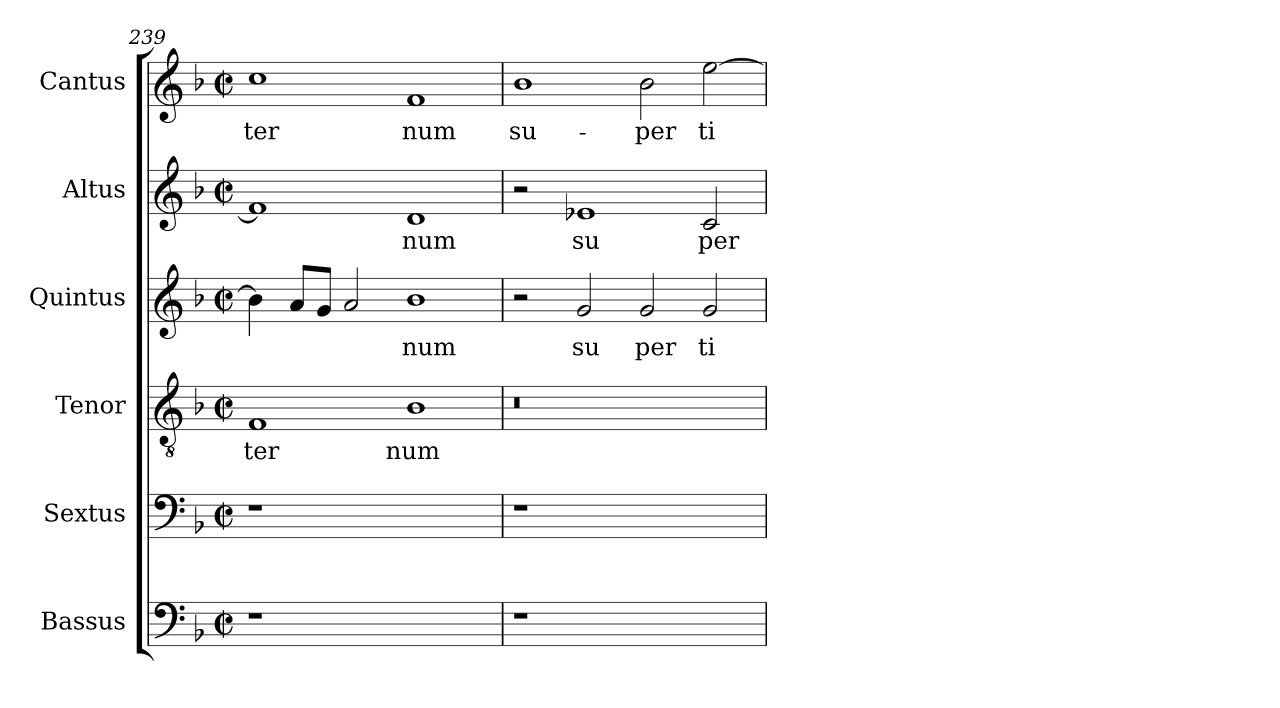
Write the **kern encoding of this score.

**kern	**kern	**kern	**text	**kern	**text	**kern	**text	**kern	**text
*part6	*part5	*part4	*part4	*part3	*part3	*part2	*part2	*part1	*part1
*staff6	*staff5	*staff4	*staff4	*staff3	*staff3	*staff2	*staff2	*staff1	*staff1
*I"Bassus	*I"Sextus	*I"Tenor	*	*I"Quintus	*	*I"Altus	*	*I"Cantus	*
*I'Bassus	*I'Sextus	*I'Tenor	*	*I'Quintus	*	*I'Altus	*	*I'Cantus	*
*clefF4	*clefF4	*clefGv2	*	*clefG2	*	*clefG2	*	*clefG2	*
*k[b-]	*k[b-]	*k[b-]	*	*k[b-]	*	*k[b-]	*	*k[b-]	*
*F:	*F:	*F:	*	*F:	*	*F:	*	*F:	*
*M2/2	*M2/2	*M2/2	*	*M2/2	*	*M2/2	*	*M2/2	*
*met(c|)	*met(c|)	*met(c|)	*	*met(c|)	*	*met(c|)	*	*met(c|)	*
=239	=239	=239	=239	=239	=239	=239	=239	=239	=239
!	!	!	!LO:LY:b:cj	!	!LO:LY:b:cj	!	!LO:LY:b:cj	!	!LO:LY:b:cj
1r	1r	1F	ter	4b-\]	--	1f]	--	1cc	ter
!	!	!	!	!	!LO:LY:b:cj	!	!	!	!
.	.	.	.	8a/L	--	.	.	.	.
!	!	!	!	!	!LO:LY:b:cj	!	!	!	!
.	.	.	.	8g/J	--	.	.	.	.
!	!	!	!	!	!LO:LY:b:cj	!	!	!	!
.	.	.	.	2a/	--	.	.	.	.
!	!	!	!LO:LY:b:cj	!	!LO:LY:b:cj	!	!LO:LY:b:cj	!	!LO:LY:b:cj
1ryy	1ryy	1B-	num	1b-	-num	1d	-num	1f	num
!!LO:LB:g=z
=240	=240	=240	=240	=240	=240	=240	=240	=240	=240
!	!	!	!	!	!	!	!	!	!LO:LY:b:cj
1r	1r	0r	.	2r	.	2r	.	1b-	su-
!	!	!	!	!	!LO:LY:b:cj	!	!LO:LY:b:cj	!	!
.	.	.	.	2g/	su	1e-X	su	.	.
!	!	!	!	!	!LO:LY:b:cj	!	!	!	!LO:LY:b:cj
1ryy	1ryy	.	.	2g/	per	.	.	2b-\	-per
!	!	!	!	!	!LO:LY:b:cj	!	!LO:LY:b:cj	!	!LO:LY:b:cj
.	.	.	.	2g/	ti	2c/	per	[>2ee\	ti-
=	=	=	=	=	=	=	=	=	=
*-	*-	*-	*-	*-	*-	*-	*-	*-	*-
